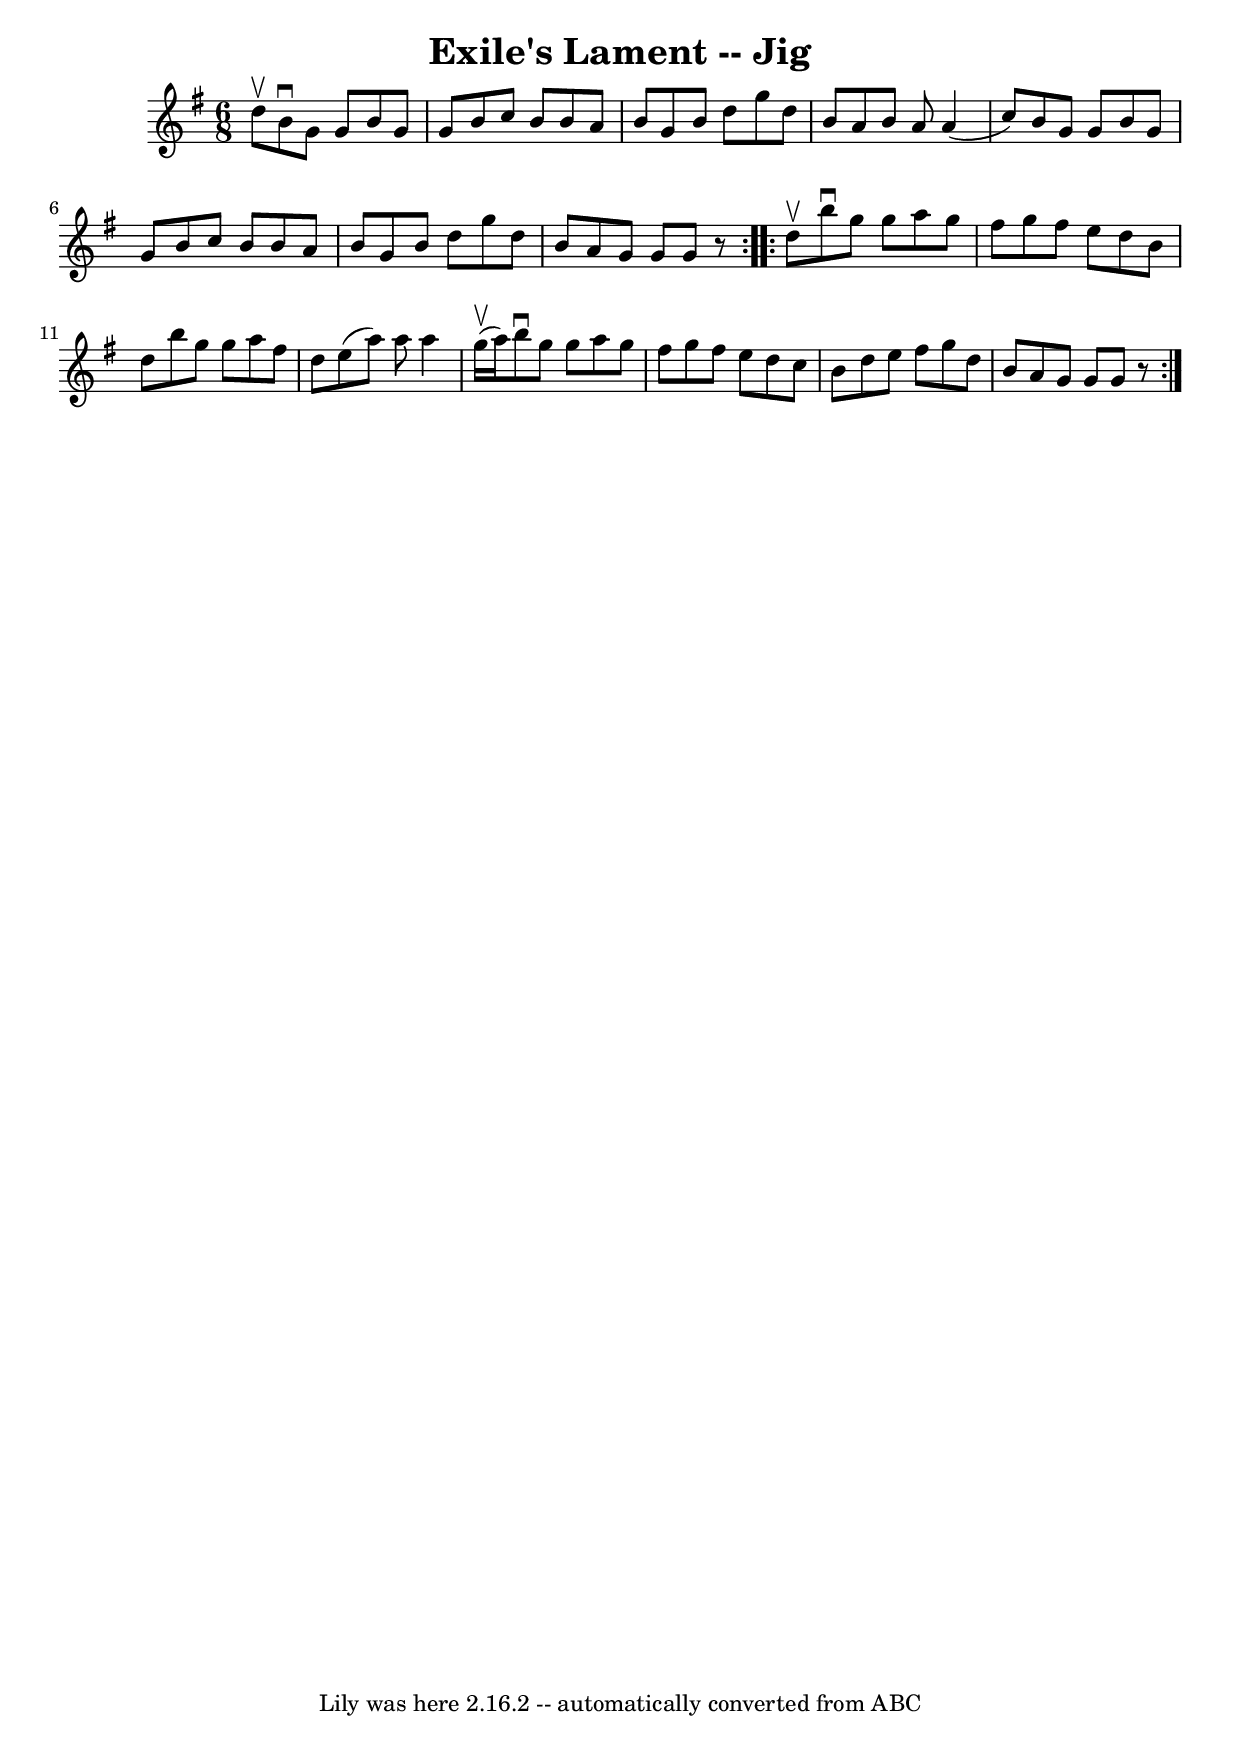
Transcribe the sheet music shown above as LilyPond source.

\version "2.7.40"
\include "Mammoth.ily"
\header {
	%% book = "Ryan's Mammoth Collection"
	crossRefNumber = "1"
	footnotes = ""
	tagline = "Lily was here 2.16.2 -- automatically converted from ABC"
	title = "Exile's Lament -- Jig"
}
voicedefault =  {


\repeat volta 2 {
\time 6/8 \key g \major d''8^\upbow |
 b'8^\downbow g'8 g'8    
b'8 g'8 g'8  |
 b'8 c''8 b'8 b'8 a'8 b'8  |
 
 g'8 b'8 d''8 g''8 d''8 b'8  |
 a'8 b'8 a'8    
a'4 (c''8) |
 b'8 g'8 g'8 b'8 g'8 g'8  |
  
 b'8 c''8 b'8 b'8 a'8 b'8  |
 g'8 b'8 d''8 g''8 
 d''8 b'8  |
 a'8 g'8 g'8 g'8    r8   } \repeat volta 2 { 
 d''8^\upbow |
 b''8^\downbow g''8 g''8 a''8 g''8    
fis''8  |
 g''8 fis''8 e''8 d''8 b'8 d''8  |
   
b''8 g''8 g''8 a''8 fis''8 d''8  |
 e''8 (a''8)   
a''8 a''4 g''16^\upbow(a''16) |
 b''8^\downbow g''8   
 g''8 a''8 g''8 fis''8  |
 g''8 fis''8 e''8 d''8    
c''8 b'8  |
 d''8 e''8 fis''8 g''8 d''8 b'8  |
 
 a'8 g'8 g'8 g'8    r8   }   
}

\score{
    <<

	\context Staff="default"
	{
	    \voicedefault 
	}

    >>
	\layout {
	}
	\midi {}
}
